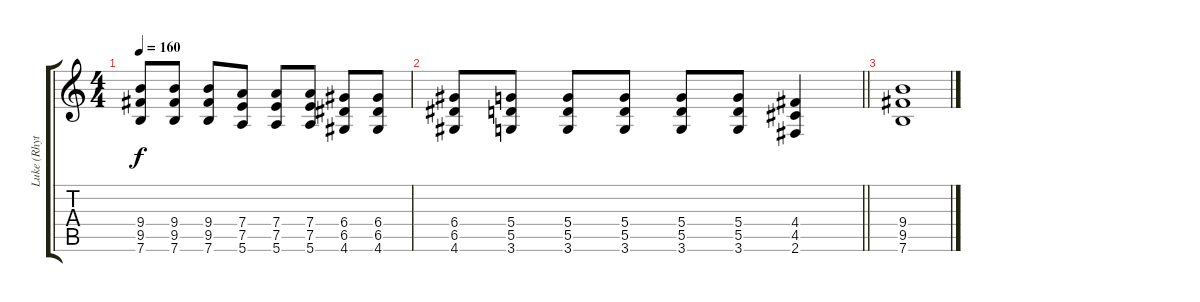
\track ("Luke (Rhythm Guitar)" "Luke (Rhyt") {instrument distortionguitar}
\staff {score tabs}
\tuning (E4 B3 G3 D3 A2 E2) {hide}
\ts (4 4)
\tempo 160
\clef g2
\ks c
(9.4 9.5 7.6).8{dy f} (9.4 9.5 7.6).8 (9.4 9.5 7.6).8 (7.4 7.5 5.6).8 (7.4 7.5 5.6).8 (7.4 7.5 5.6).8 (6.4 6.5 4.6).8 (6.4 6.5 4.6).8 |
\barLineRight lightlight
(6.4 6.5 4.6).8 (5.4 5.5 3.6).8 (5.4 5.5 3.6).8 (5.4 5.5 3.6).8 (5.4 5.5 3.6).8 (5.4 5.5 3.6).8 (4.4 4.5 2.6).4 |
(9.4 9.5 7.6).1
